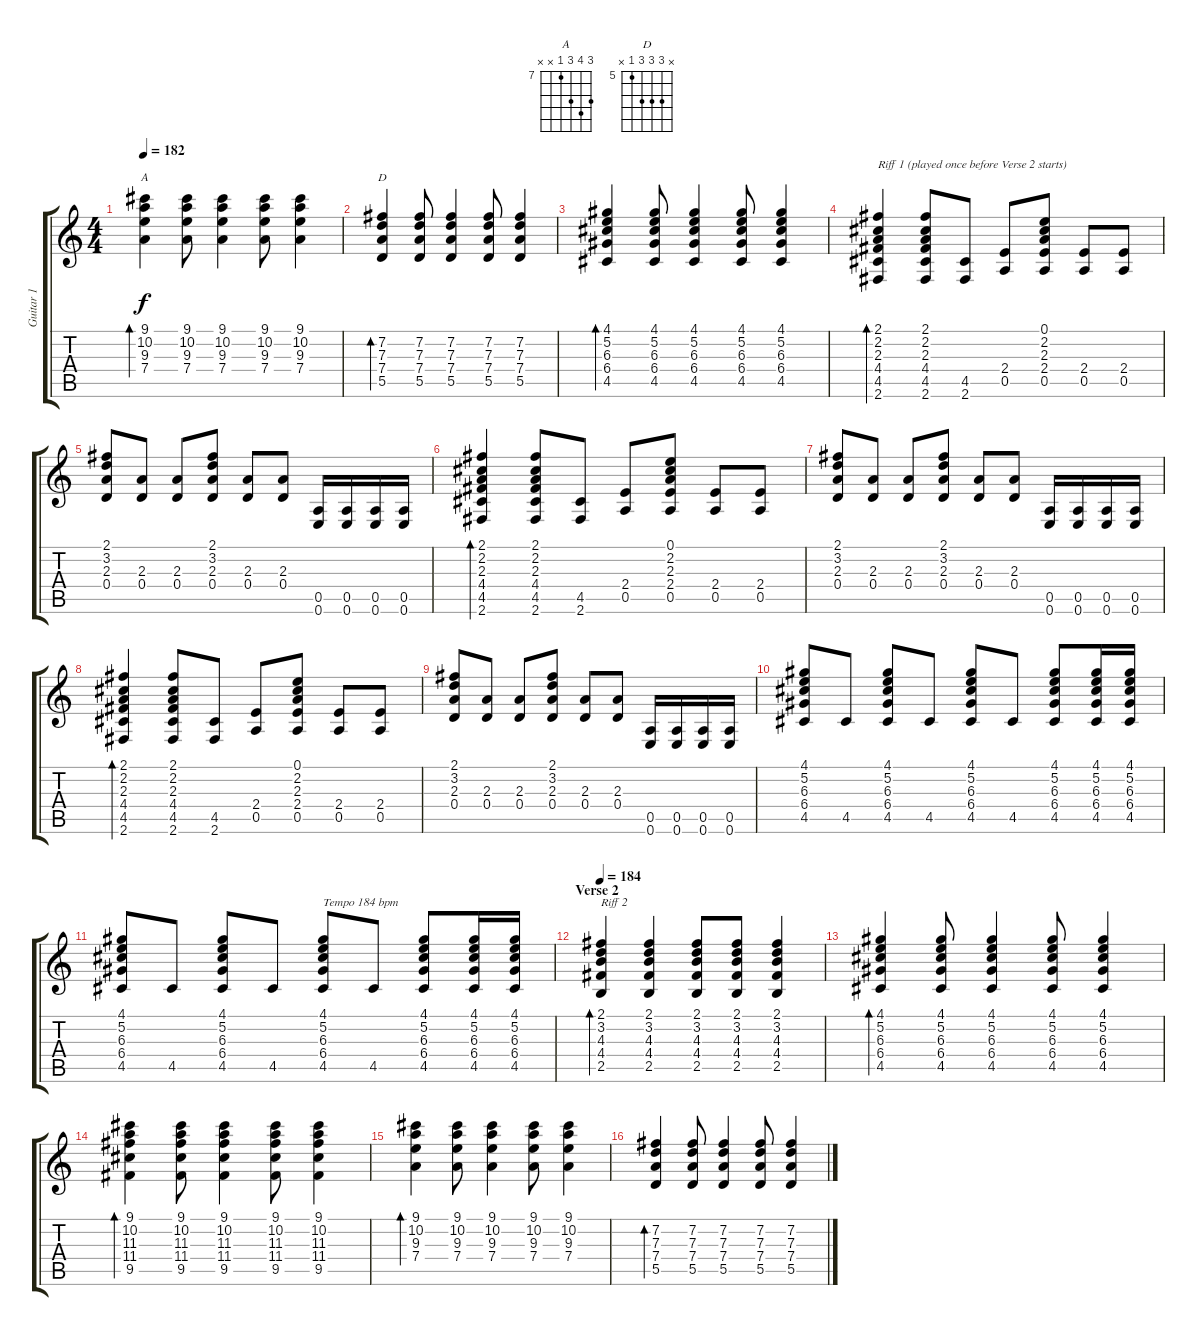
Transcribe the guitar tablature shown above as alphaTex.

\track ("Guitar 1" "Guitar 1") {instrument electricguitarclean}
\staff {score tabs}
\tuning (E4 B3 G3 D3 A2 E2) {hide}
\chord ("A" 9 10 9 7 x x) {firstfret 7}
\chord ("D" x 7 7 7 5 x) {firstfret 5}
\ts (4 4)
\tempo 182
\clef g2
\ks c
(9.1 10.2 9.3 7.4).4{bd 240 ch "A" dy f} (9.1 10.2 9.3 7.4).8 (9.1 10.2 9.3 7.4).4 (9.1 10.2 9.3 7.4).8 (9.1 10.2 9.3 7.4).4 |
(7.2 7.3 7.4 5.5).4{bd 240 ch "D"} (7.2 7.3 7.4 5.5).8 (7.2 7.3 7.4 5.5).4 (7.2 7.3 7.4 5.5).8 (7.2 7.3 7.4 5.5).4 |
(4.1 5.2 6.3 6.4 4.5).4{bd 240} (4.1 5.2 6.3 6.4 4.5).8 (4.1 5.2 6.3 6.4 4.5).4 (4.1 5.2 6.3 6.4 4.5).8 (4.1 5.2 6.3 6.4 4.5).4 |
(2.1 2.2 2.3 4.4 4.5 2.6).4{bd 120 txt "Riff 1 (played once before Verse 2 starts)"} (2.1 2.2 2.3 4.4 4.5 2.6).8 (4.5 2.6).8 (2.4 0.5).8 (0.1 2.2 2.3 2.4 0.5).8 (2.4 0.5).8 (2.4 0.5).8 |
(2.1 3.2 2.3 0.4).8 (2.3 0.4).8 (2.3 0.4).8 (2.1 3.2 2.3 0.4).8 (2.3 0.4).8 (2.3 0.4).8 (0.5 0.6).16 (0.5 0.6).16 (0.5 0.6).16 (0.5 0.6).16 |
(2.1 2.2 2.3 4.4 4.5 2.6).4{bd 120} (2.1 2.2 2.3 4.4 4.5 2.6).8 (4.5 2.6).8 (2.4 0.5).8 (0.1 2.2 2.3 2.4 0.5).8 (2.4 0.5).8 (2.4 0.5).8 |
(2.1 3.2 2.3 0.4).8 (2.3 0.4).8 (2.3 0.4).8 (2.1 3.2 2.3 0.4).8 (2.3 0.4).8 (2.3 0.4).8 (0.5 0.6).16 (0.5 0.6).16 (0.5 0.6).16 (0.5 0.6).16 |
(2.1 2.2 2.3 4.4 4.5 2.6).4{bd 120} (2.1 2.2 2.3 4.4 4.5 2.6).8 (4.5 2.6).8 (2.4 0.5).8 (0.1 2.2 2.3 2.4 0.5).8 (2.4 0.5).8 (2.4 0.5).8 |
(2.1 3.2 2.3 0.4).8 (2.3 0.4).8 (2.3 0.4).8 (2.1 3.2 2.3 0.4).8 (2.3 0.4).8 (2.3 0.4).8 (0.5 0.6).16 (0.5 0.6).16 (0.5 0.6).16 (0.5 0.6).16 |
(4.1 5.2 6.3 6.4 4.5).8 4.5.8 (4.1 5.2 6.3 6.4 4.5).8 4.5.8 (4.1 5.2 6.3 6.4 4.5).8 4.5.8 (4.1 5.2 6.3 6.4 4.5).8 (4.1 5.2 6.3 6.4 4.5).16 (4.1 5.2 6.3 6.4 4.5).16 |
(4.1 5.2 6.3 6.4 4.5).8 4.5.8 (4.1 5.2 6.3 6.4 4.5).8 4.5.8 (4.1 5.2 6.3 6.4 4.5).8{txt "Tempo 184 bpm"} 4.5.8 (4.1 5.2 6.3 6.4 4.5).8 (4.1 5.2 6.3 6.4 4.5).16 (4.1 5.2 6.3 6.4 4.5).16 |
\section ("" "Verse 2")
\tempo 184
(2.1 3.2 4.3 4.4 2.5).4{bd 240 txt "Riff 2"} (2.1 3.2 4.3 4.4 2.5).4 (2.1 3.2 4.3 4.4 2.5).8 (2.1 3.2 4.3 4.4 2.5).8 (2.1 3.2 4.3 4.4 2.5).4 |
(4.1 5.2 6.3 6.4 4.5).4{bd 240} (4.1 5.2 6.3 6.4 4.5).8 (4.1 5.2 6.3 6.4 4.5).4 (4.1 5.2 6.3 6.4 4.5).8 (4.1 5.2 6.3 6.4 4.5).4 |
(9.1 10.2 11.3 11.4 9.5).4{bd 240} (9.1 10.2 11.3 11.4 9.5).8 (9.1 10.2 11.3 11.4 9.5).4 (9.1 10.2 11.3 11.4 9.5).8 (9.1 10.2 11.3 11.4 9.5).4 |
(9.1 10.2 9.3 7.4).4{bd 240} (9.1 10.2 9.3 7.4).8 (9.1 10.2 9.3 7.4).4 (9.1 10.2 9.3 7.4).8 (9.1 10.2 9.3 7.4).4 |
(7.2 7.3 7.4 5.5).4{bd 240} (7.2 7.3 7.4 5.5).8 (7.2 7.3 7.4 5.5).4 (7.2 7.3 7.4 5.5).8 (7.2 7.3 7.4 5.5).4
